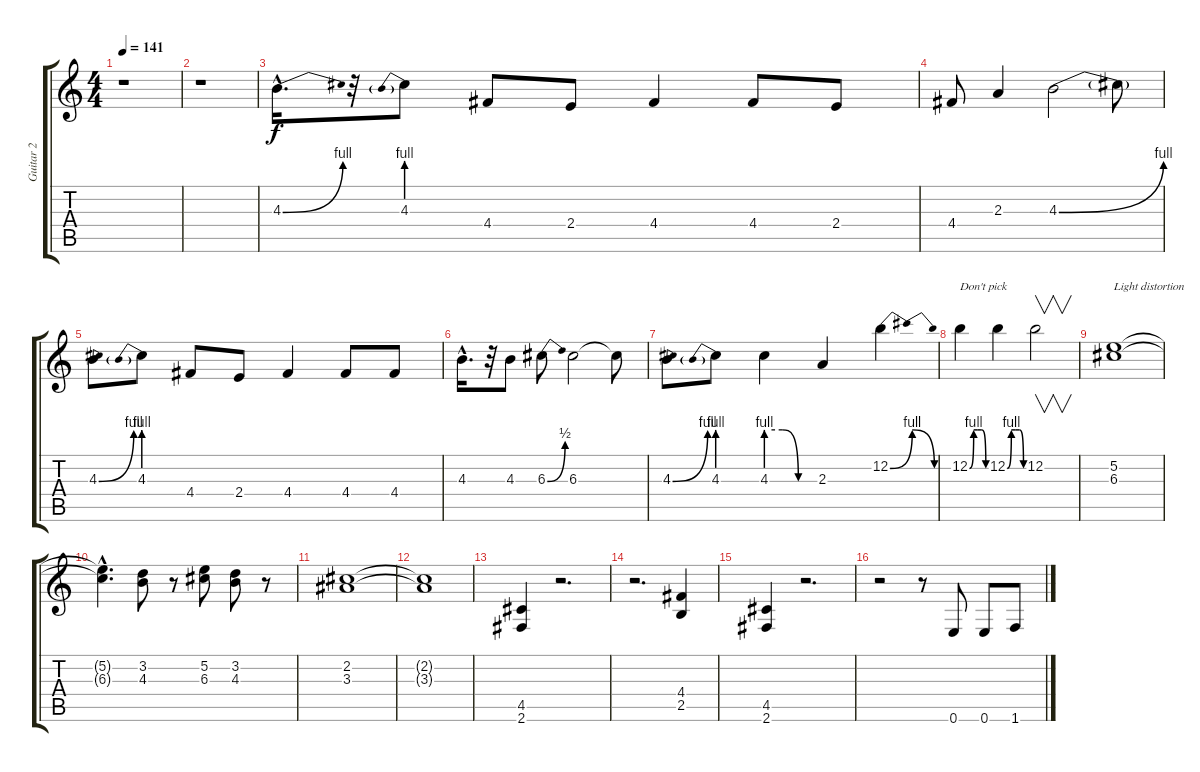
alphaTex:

\track ("Guitar 2" "Guitar 2") {instrument distortionguitar}
\staff {score tabs}
\tuning (E4 B3 G3 D3 A2 E2) {hide}
\ts (4 4)
\tempo 141
\clef g2
\ks c
r.1{dy f instrument distortionguitar} |
r.1 |
4.3{be (bend 0 0 60 4) hac}.16{d} r.32 4.3{be (prebend 0 4 60 4)}.8 4.4.8 2.4.8 4.4.4 4.4.8 2.4.8 |
4.4.8 2.3.4 4.3{be (bend 0 0 60 4)}.2 4.3{t}.8 |
4.3{be (bend 0 0 60 4)}.8 4.3{be (prebend 0 4 60 4)}.8 4.4.8 2.4.8 4.4.4 4.4.8 4.4.8 |
4.3{hac}.16{d} r.32 4.3.8 6.3{be (bend 0 0 60 2)}.8 6.3.2 6.3{t}.8 |
4.3{be (bend 0 0 60 4)}.8 4.3{be (prebend 0 4 60 4)}.8 4.3{be (custom 0 4 20 4 40 0 60 0)}.4 2.3.4 12.2{be (bendrelease 0 0 15 4 45 4 60 0)}.4 |
12.2{be (custom 0 0 15 4 30 4 45 4 60 0)}.4{txt "Don't pick"} 12.2{be (custom 0 0 15 4 30 4 45 4 60 0)}.4 12.2.2{v} |
(5.2 6.3).1{txt "Light distortion"} |
(5.2{hac t} 6.3{hac t}).4{d} (3.2 4.3).8 r.8 (5.2 6.3).8 (3.2 4.3).8 r.8 |
(2.2 3.3).1 |
(2.2{t} 3.3{t}).1 |
(4.5 2.6).4 r.2{d} |
r.2{d} (4.4 2.5).4 |
(4.5 2.6).4 r.2{d} |
r.2 r.8 0.6.8 0.6.8 1.6.8
